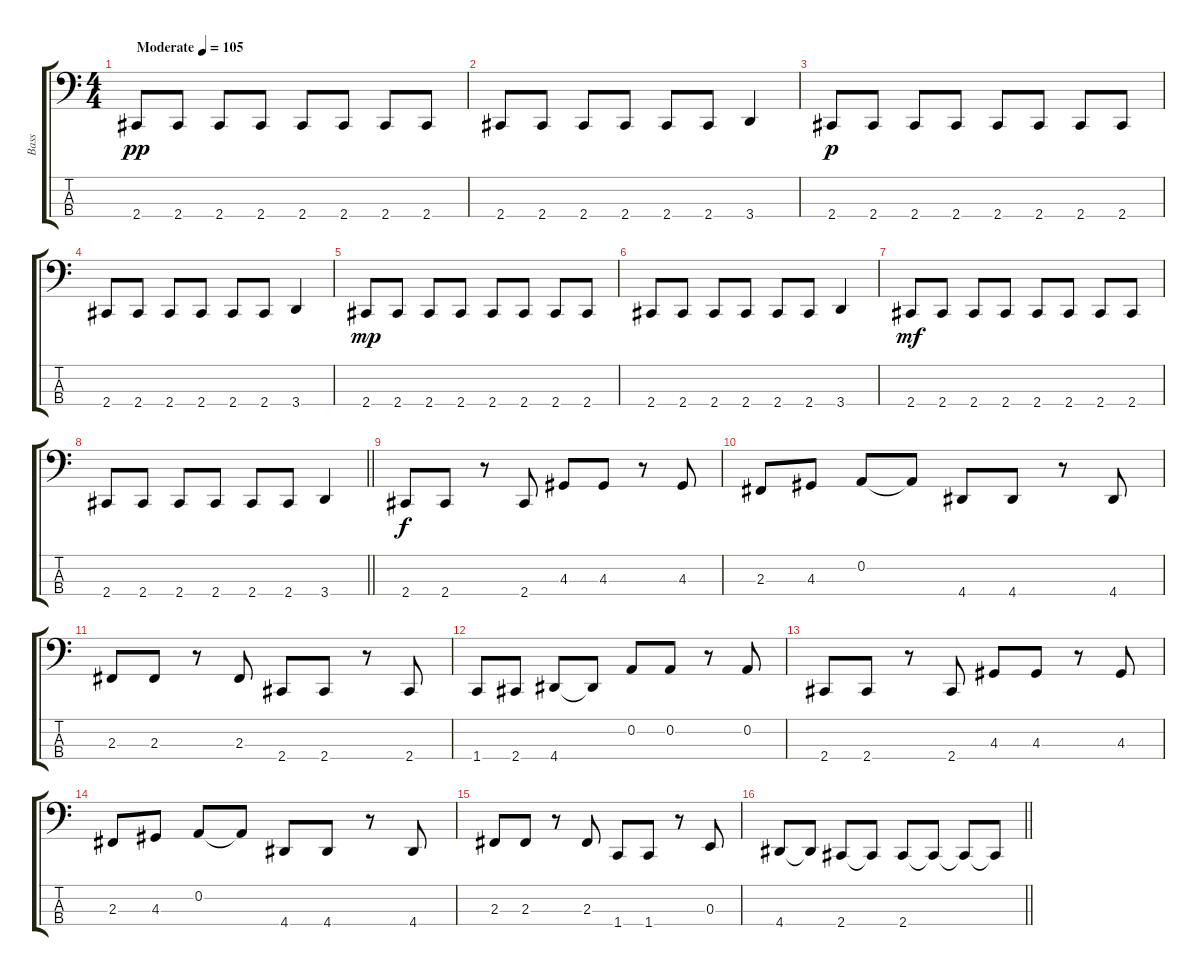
\track ("Bass" "Bass") {instrument electricbassfinger}
\staff {score tabs}
\tuning (D2 A1 E1 B0) {hide}
\ts (4 4)
\section ("" "")
\tempo (105 "Moderate")
\clef f4
\ks c
2.4.8{dy pp instrument electricbassfinger} 2.4.8 2.4.8 2.4.8 2.4.8 2.4.8 2.4.8 2.4.8 |
2.4.8 2.4.8 2.4.8 2.4.8 2.4.8 2.4.8 3.4.4 |
2.4.8{dy p} 2.4.8 2.4.8 2.4.8 2.4.8 2.4.8 2.4.8 2.4.8 |
2.4.8 2.4.8 2.4.8 2.4.8 2.4.8 2.4.8 3.4.4 |
2.4.8{dy mp} 2.4.8 2.4.8 2.4.8 2.4.8 2.4.8 2.4.8 2.4.8 |
2.4.8 2.4.8 2.4.8 2.4.8 2.4.8 2.4.8 3.4.4 |
2.4.8{dy mf} 2.4.8 2.4.8 2.4.8 2.4.8 2.4.8 2.4.8 2.4.8 |
\barLineRight lightlight
2.4.8 2.4.8 2.4.8 2.4.8 2.4.8 2.4.8 3.4.4 |
\section ("" "")
2.4.8{dy f} 2.4.8 r.8 2.4.8 4.3.8 4.3.8 r.8 4.3.8 |
2.3.8 4.3.8 0.2.8 0.2{t}.8 4.4.8 4.4.8 r.8 4.4.8 |
2.3.8 2.3.8 r.8 2.3.8 2.4.8 2.4.8 r.8 2.4.8 |
1.4.8 2.4.8 4.4.8 4.4{t}.8 0.2.8 0.2.8 r.8 0.2.8 |
2.4.8 2.4.8 r.8 2.4.8 4.3.8 4.3.8 r.8 4.3.8 |
2.3.8 4.3.8 0.2.8 0.2{t}.8 4.4.8 4.4.8 r.8 4.4.8 |
2.3.8 2.3.8 r.8 2.3.8 1.4.8 1.4.8 r.8 0.3.8 |
\barLineRight lightlight
4.4.8 4.4{t}.8 2.4.8 2.4{t}.8 2.4.8 2.4{t}.8 2.4{t}.8 2.4{t}.8
